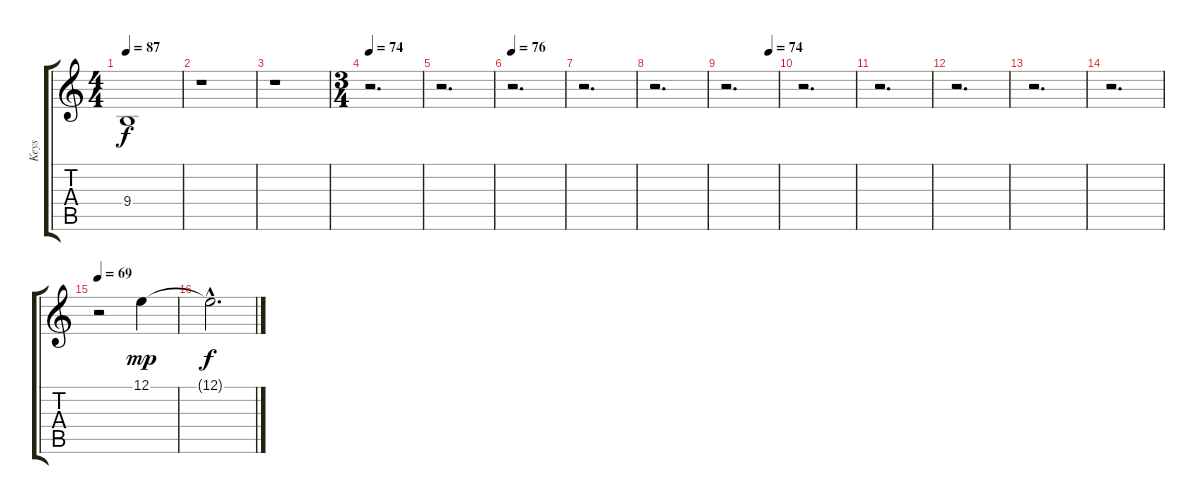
\track ("Keys" "Keys") {instrument lead1square}
\staff {score tabs}
\tuning (E4 B3 G3 D3 A2 E2) {hide}
\ts (4 4)
\tempo 87
\clef g2
\ks c
9.4{t}.1{dy f} |
r.1 |
r.1 |
\ts (3 4)
\tempo 74
r.2{d} |
r.2{d} |
\tempo 76
r.2{d} |
r.2{d} |
r.2{d} |
\tempo (74 0.8333333333333334)
r.2{d} |
r.2{d} |
r.2{d} |
r.2{d} |
r.2{d} |
r.2{d} |
\tempo 69
r.2 12.1.4{dy mp balance 15} |
12.1{hac t}.2{d dy f}
